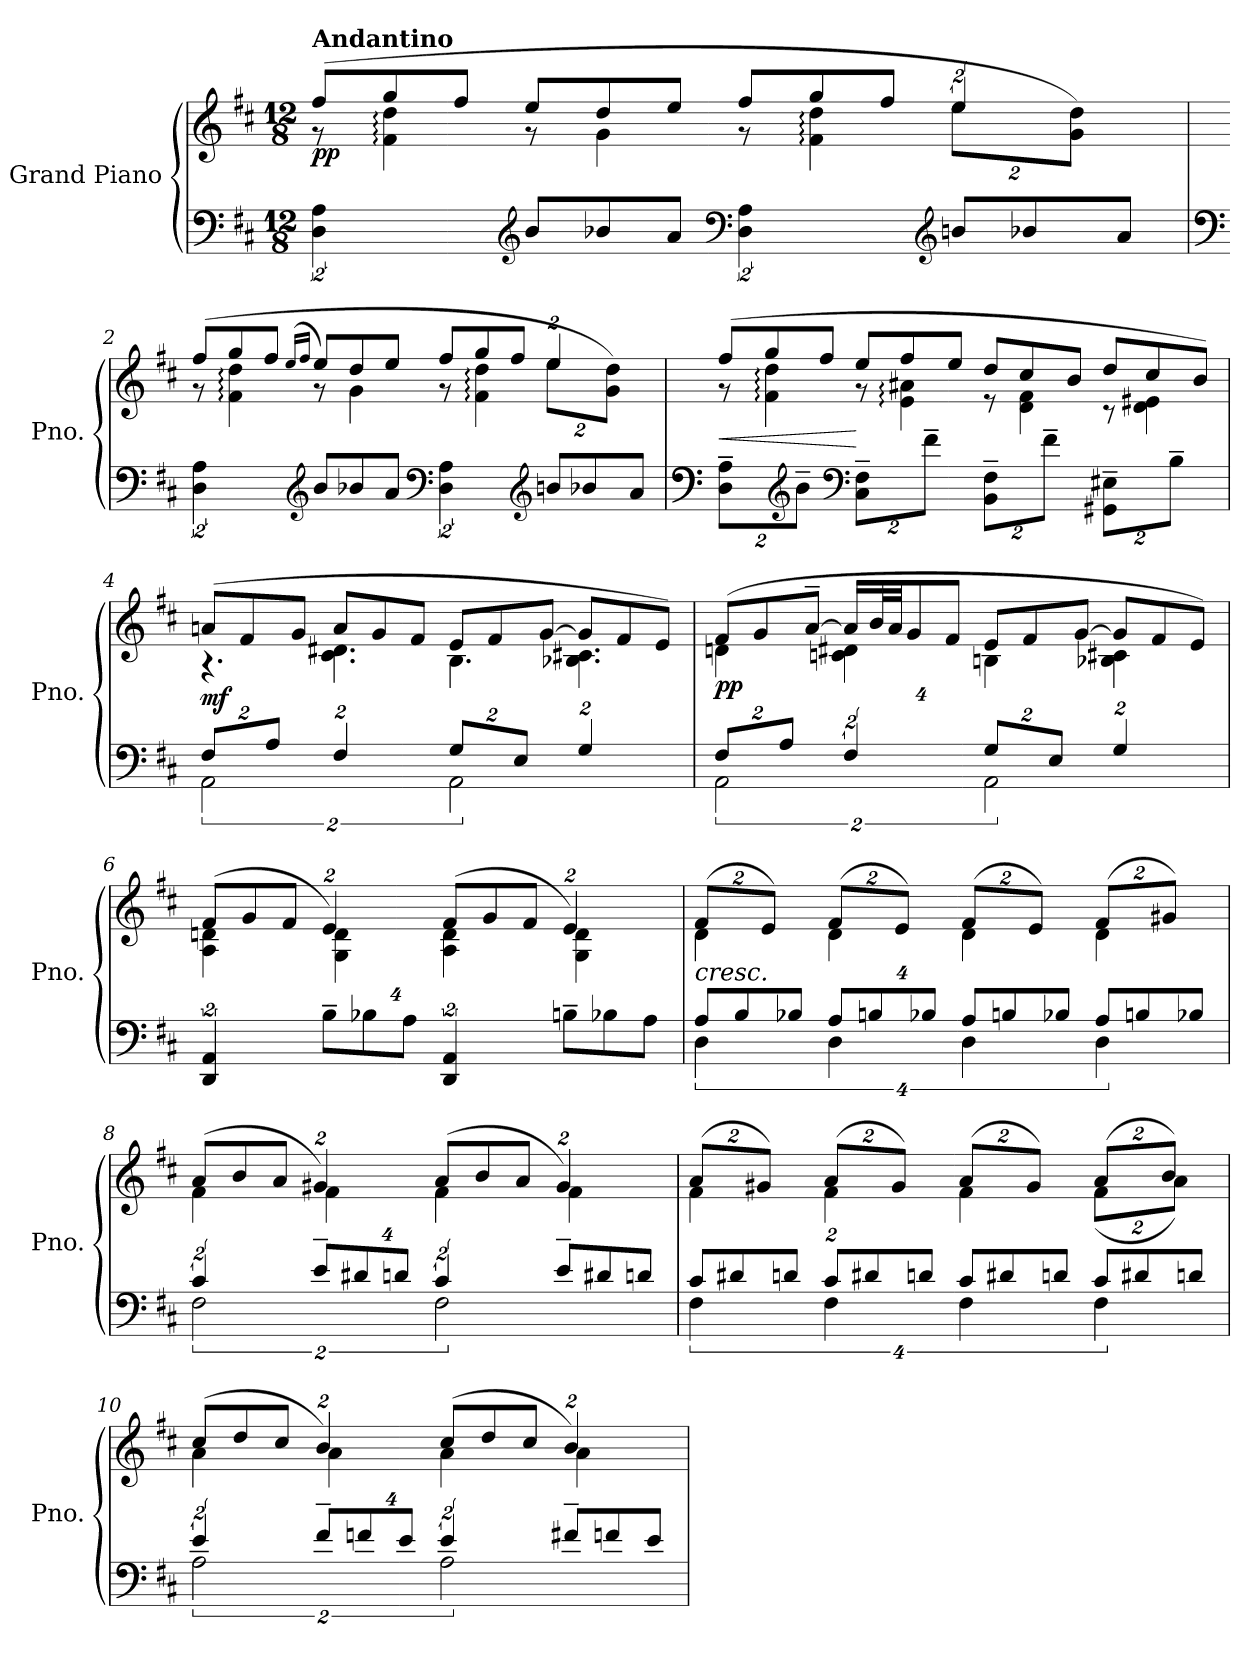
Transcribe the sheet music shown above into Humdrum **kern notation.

**kern	**kern	**dynam
*part1	*part1	*part1
*staff2	*staff1	*staff1/2
*I"Grand Piano	*	*
*I'Pno.	*	*
*clefF4	*clefG2	*
*k[f#c#]	*k[f#c#]	*
*M12/8	*M12/8	*
=1	=1	=1
*	*^	*
!	!LO:TX:a:B:t=Andantino	!	!
!	!	!	!LO:DY:b
8%3D\ 8%3A\	(<8ff#/L	8r	pp
.	8gg/	4f#\: 4dd\:	.
.	8ff#/J	.	.
*clefG2	*	*	*
8b/L	8ee/L	8r	.
8b-X/	8dd/	4g\	.
8a/J	8ee/J	.	.
*clefF4	*	*	*
8%3D\ 8%3A\	8ff#/L	8r	.
.	8gg/	4f#\: 4dd\:	.
.	8ff#/J	.	.
*clefG2	*	*	*
*	*	*Xbrackettup	*
8bn/L	8%3ee/	16%3ee\L	.
8b-X/	.	.	.
.	.	16%3g\ 16%3dd\J)	.
8a/J	.	.	.
=2	=2	=2	=2
*clefF4	*	*	*
8%3D\ 8%3A\	(<8ff#/L	8r	.
.	8gg/	4f#\: 4dd\:	.
.	8ff#/J	.	.
*clefG2	*	*	*
.	(>16qee/LL	.	.
.	16qff#/JJ	.	.
8b/L	8ee/L)	8r	.
8b-X/	8dd/	4g\	.
8a/J	8ee/J	.	.
*clefF4	*	*	*
8%3D\ 8%3A\	8ff#/L	8r	.
.	8gg/	4f#\: 4dd\:	.
.	8ff#/J	.	.
*clefG2	*	*	*
8bn/L	8%3ee/	16%3ee\L	.
8b-X/	.	.	.
.	.	16%3g\ 16%3dd\J)	.
8a/J	.	.	.
!!LO:LB:g=z	!!
=3	=3	=3	=3
*clefF4	*	*	*
*Xbrackettup	*	*	*
!	!	!	!LO:HP:b
16%3D\~ 16%3A\~L	(>8ff#/L	8r	<
.	8gg/	4f#\: 4dd\:	.
*clefG2	*	*	*
16%3b~\J	.	.	.
.	8ff#/J	.	.
*clefF4	*	*	*
16%3C#\~ 16%3F#\~L	8ee/L	8r	[
.	8ff#/	4e\: 4a#X\:	.
16%3f#~\J	.	.	.
.	8ee/J	.	.
16%3BB\~ 16%3F#\~L	8dd/L	8r	.
.	8cc#/	4d\ 4f#\	.
16%3f#~\J	.	.	.
.	8b/J	.	.
16%3GG#X\~ 16%3E#X\~L	8dd/L	8r	.
.	8cc#/	4d\ 4e#X\	.
16%3B~\J	.	.	.
.	8b/J)	.	.
=4	=4	=4	=4
*^	*	*	*
*	*brackettup	*	*	*
!	!	!	!	!LO:DY:b
16%3F#/L	4%3AA\	(>8an/L	4.r	mf
.	.	8f#/	.	.
16%3A/J	.	.	.	.
.	.	8g/J	.	.
8%3F#/	.	8a/L	4.c#\ 4.d#X\	.
.	.	8g/	.	.
.	.	8f#/J	.	.
*Xbrackettup	*	*	*	*
16%3G/L	4%3AA\	8e/L	4.B\	.
.	.	8f#/	.	.
16%3E/J	.	.	.	.
.	.	[8g/J	.	.
8%3G/	.	8g/L]	4.B-X\ 4.c#X\	.
.	.	8f#/	.	.
.	.	8e/J)	.	.
!!LO:LB:g=z	!!
=5	=5	=5	=5	=5
*	*brackettup	*	*	*
!	!	!	!	!LO:DY:b
16%3F#/L	4%3AA\	(>8f#/L	8%3dn\	pp
.	.	8g/	.	.
16%3A/J	.	.	.	.
.	.	[8a~/J	.	.
8%3F#/	.	16a/LL]	8%3cn\ 8%3d#X\	.
.	.	32b/L	.	.
.	.	32a/JJ	.	.
.	.	8g/	.	.
.	.	8f#/J	.	.
*Xbrackettup	*	*	*	*
16%3G/L	4%3AA\	8e/L	8%3Bn\	.
.	.	8f#/	.	.
16%3E/J	.	.	.	.
.	.	[8g/J	.	.
8%3G/	.	8g/L]	8%3B-X\ 8%3c#X\	.
.	.	8f#/	.	.
.	.	8e/J)	.	.
*v	*v	*	*	*
=6	=6	=6	=6
8%3DD/ 8%3AA/	(>8f#/L	8%3A\ 8%3dn\	.
.	8g/	.	.
.	8f#/J	.	.
8B~\L	8%3e/)	8%3G\ 8%3d\	.
8B-X\	.	.	.
8A\J	.	.	.
8%3DD/ 8%3AA/	(>8f#/L	8%3A\ 8%3d\	.
.	8g/	.	.
.	8f#/J	.	.
8Bn~\L	8%3e/)	8%3G\ 8%3d\	.
8B-X\	.	.	.
8A\J	.	.	.
=7	=7	=7	=7
*^	*	*	*
!	!	!LO:TX:b:i:t=cresc.	!	!
8A/L	8%3D\	(>16%3f#/L	8%3d\	.
8B/	.	.	.	.
.	.	16%3e/J)	.	.
8B-X/J	.	.	.	.
8A/L	8%3D\	(>16%3f#/L	8%3d\	.
8Bn/	.	.	.	.
.	.	16%3e/J)	.	.
8B-X/J	.	.	.	.
8A/L	8%3D\	(>16%3f#/L	8%3d\	.
8Bn/	.	.	.	.
.	.	16%3e/J)	.	.
8B-X/J	.	.	.	.
8A/L	8%3D\	(>16%3f#/L	8%3d\	.
8Bn/	.	.	.	.
.	.	16%3g#X/J)	.	.
8B-X/J	.	.	.	.
!!LO:LB:g=z	!!
=8	=8	=8	=8	=8
*	*brackettup	*	*	*
8%3c#/	4%3F#\	(>8a/L	8%3f#\	.
.	.	8b/	.	.
.	.	8a/J	.	.
8e~/L	.	8%3g#X/)	8%3f#\	.
8d#X/	.	.	.	.
8dn/J	.	.	.	.
8%3c#/	4%3F#\	(>8a/L	8%3f#\	.
.	.	8b/	.	.
.	.	8a/J	.	.
8e~/L	.	8%3g#/)	8%3f#\	.
8d#X/	.	.	.	.
8dn/J	.	.	.	.
=9	=9	=9	=9	=9
8c#/L	8%3F#\	(>16%3a/L	8%3f#\	.
8d#X/	.	.	.	.
.	.	16%3g#X/J)	.	.
8dn/J	.	.	.	.
8c#/L	8%3F#\	(>16%3a/L	8%3f#\	.
8d#X/	.	.	.	.
.	.	16%3g#/J)	.	.
8dn/J	.	.	.	.
8c#/L	8%3F#\	(>16%3a/L	8%3f#\	.
8d#X/	.	.	.	.
.	.	16%3g#/J)	.	.
8dn/J	.	.	.	.
8c#/L	8%3F#\	(>16%3a/L	(<16%3f#\L	.
8d#X/	.	.	.	.
.	.	16%3b/J)	16%3a\J)	.
8dn/J	.	.	.	.
=10	=10	=10	=10	=10
8%3e/	4%3A\	(>8cc#/L	8%3a\	.
.	.	8dd/	.	.
.	.	8cc#/J	.	.
8f#~/L	.	8%3b/)	8%3a\	.
8fn/	.	.	.	.
8e/J	.	.	.	.
8%3e/	4%3A\	(>8cc#/L	8%3a\	.
.	.	8dd/	.	.
.	.	8cc#/J	.	.
8f#X~/L	.	8%3b/)	8%3a\	.
8fn/	.	.	.	.
8e/J	.	.	.	.
*v	*v	*	*	*
*	*v	*v	*
=	=	=
*-	*-	*-
